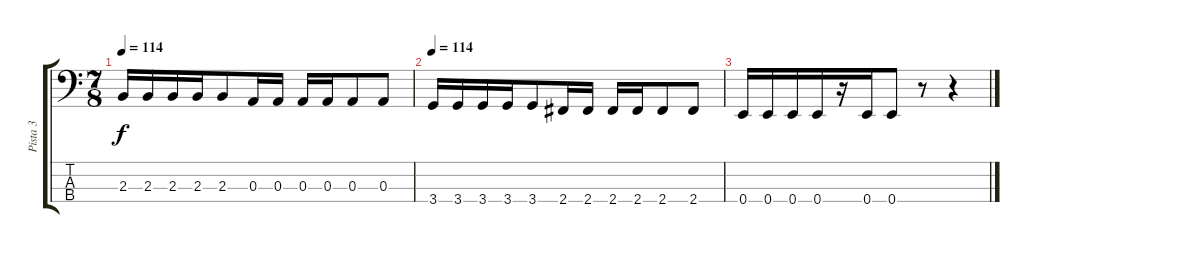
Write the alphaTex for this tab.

\track ("Pista 3" "Pista 3") {instrument electricbassfinger}
\staff {score tabs}
\tuning (G2 D2 A1 E1) {hide}
\ts (7 8)
\tempo 114
\clef f4
\ks c
2.3.16{dy f} 2.3.16 2.3.16 2.3.16 2.3.8 0.3.16 0.3.16 0.3.16 0.3.16 0.3.8 0.3.8 |
\tempo 114
3.4.16 3.4.16 3.4.16 3.4.16 3.4.8 2.4.16 2.4.16 2.4.16 2.4.16 2.4.8 2.4.8 |
0.4.16 0.4.16 0.4.16 0.4.16 r.16 0.4.16 0.4.8 r.8 r.4
